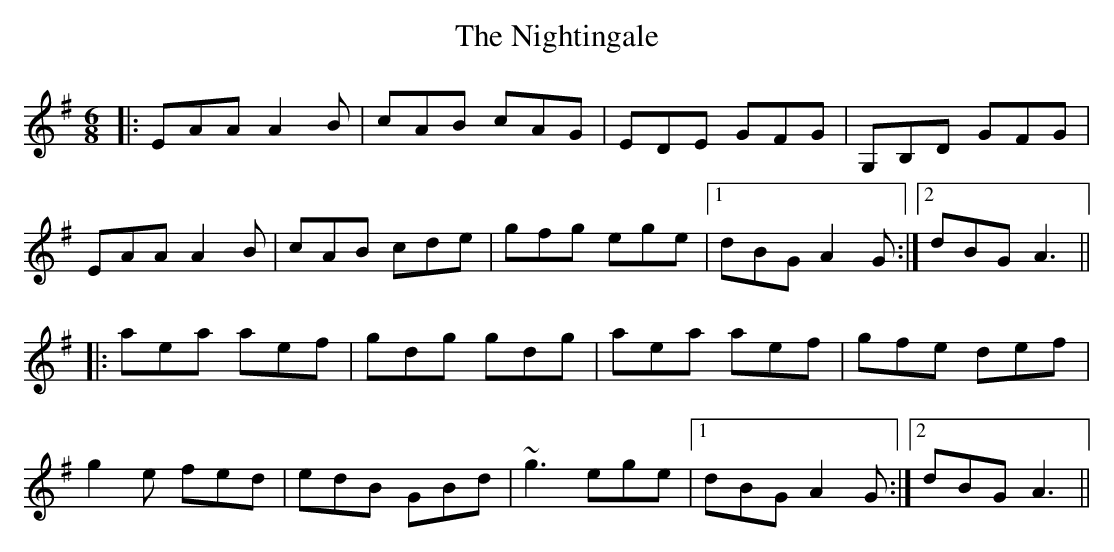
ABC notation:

X:1
T: The Nightingale
M: 6/8
L: 1/8
K: Ador
|:EAA A2B|cAB cAG|EDE GFG|G,B,D GFG|
EAA A2B|cAB cde|gfg ege|1 dBG A2G:|2 dBG A3||
|:aea aef|gdg gdg|aea aef|gfe def|
g2e fed|edB GBd|~g3 ege|1 dBG A2G:|2 dBG A3||
